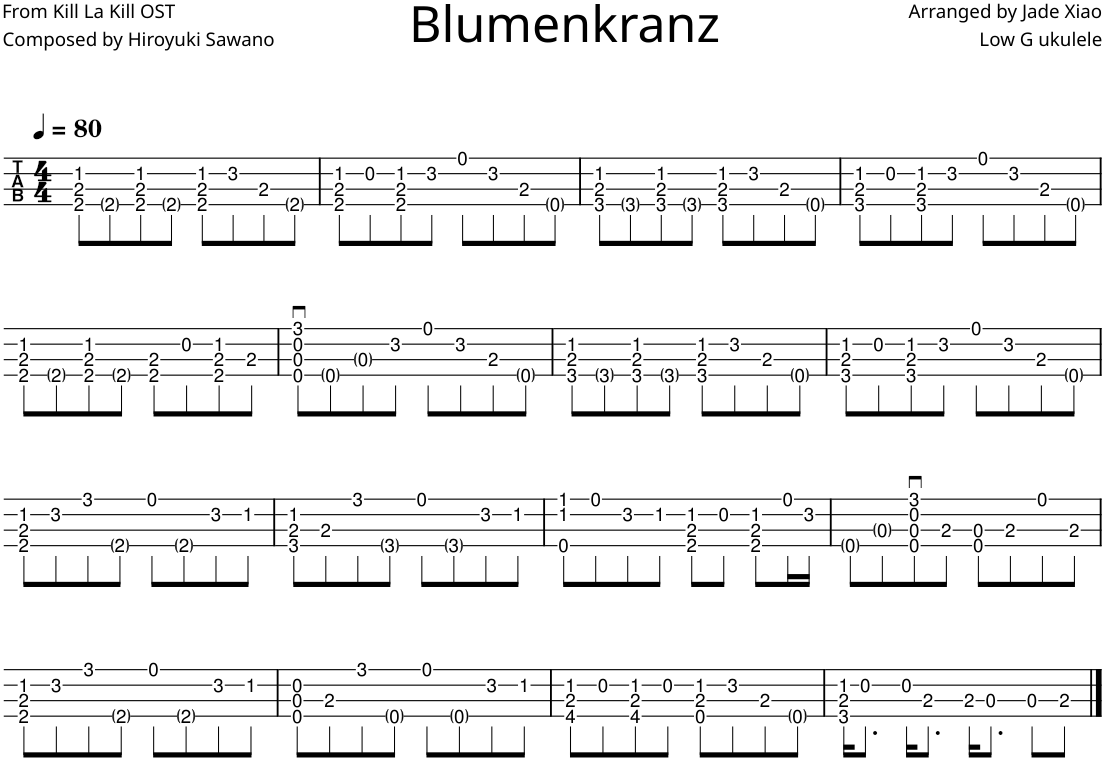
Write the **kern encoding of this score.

**kern
*part1
*staff1
*I"Ukulele
*I'Uk.
*stria4
*
*k[]
*M4/4
*MM80
=1
8A\ 8d\ 8f\L
8A\
8A\ 8d\ 8f\
8A\J
8A\ 8d\ 8f\L
8g\
8d\
8A\J
=2
8A\ 8d\ 8f\L
8e\
8A\ 8d\ 8f\
8g\J
8a\L
8g\
8d\
8G\J
=3
8A#\ 8d\ 8f\L
8A#\
8A#\ 8d\ 8f\
8A#\J
8A#\ 8d\ 8f\L
8g\
8d\
8G\J
=4
8B-\ 8d\ 8f\L
8e\
8B-\ 8d\ 8f\
8g\J
8a\L
8g\
8d\
8G\J
!!LO:LB:g=z
=5
8A\ 8d\ 8f\L
8A\
8A\ 8d\ 8f\
8A\J
8A\ 8d\L
8e\
8A\ 8d\ 8f\
8d\J
=6
8G\u 8c\u 8e\u 8cc\uL
8G\
8c\
8g\J
8a\L
8g\
8d\
8G\J
=7
8A#\ 8d\ 8f\L
8A#\
8A#\ 8d\ 8f\
8A#\J
8A#\ 8d\ 8f\L
8g\
8d\
8G\J
=8
8B-\ 8d\ 8f\L
8e\
8B-\ 8d\ 8f\
8g\J
8a\L
8g\
8d\
8G\J
!!LO:LB:g=z
=9
8A\ 8d\ 8f\L
8g\
8cc\
8A\J
8a\L
8A\
8g\
8f\J
=10
8B-\ 8d\ 8f\L
8d\
8cc\
8B-\J
8a\L
8B-\
8g\
8f\J
=11
8G\ 8f\ 8b-\L
8a\
8g\
8f\J
8A\ 8d\ 8f\L
8e\J
8A\ 8d\ 8f\L
16a\L
16g\JJ
=12
8G\L
8c\
8G\u 8c\u 8e\u 8cc\u
8d\J
8G\ 8c\L
8d\
8a\
8d\J
!!LO:LB:g=z
=13
8A\ 8d\ 8f\L
8g\
8cc\
8A\J
8a\L
8A\
8g\
8f\J
=14
8G\ 8c\ 8e\L
8d\
8cc\
8G\J
8a\L
8G\
8g\
8f\J
=15
8B\ 8d\ 8f\L
8e\
8B\ 8d\ 8f\
8e\J
8G\ 8d\ 8f\L
8g\
8d\
8G\J
=16
16B-\ 16d\ 16f\KL
8.e\J
16e\KL
8.d\J
16d\KL
8.c\J
8c\L
8d\J
==
*-
